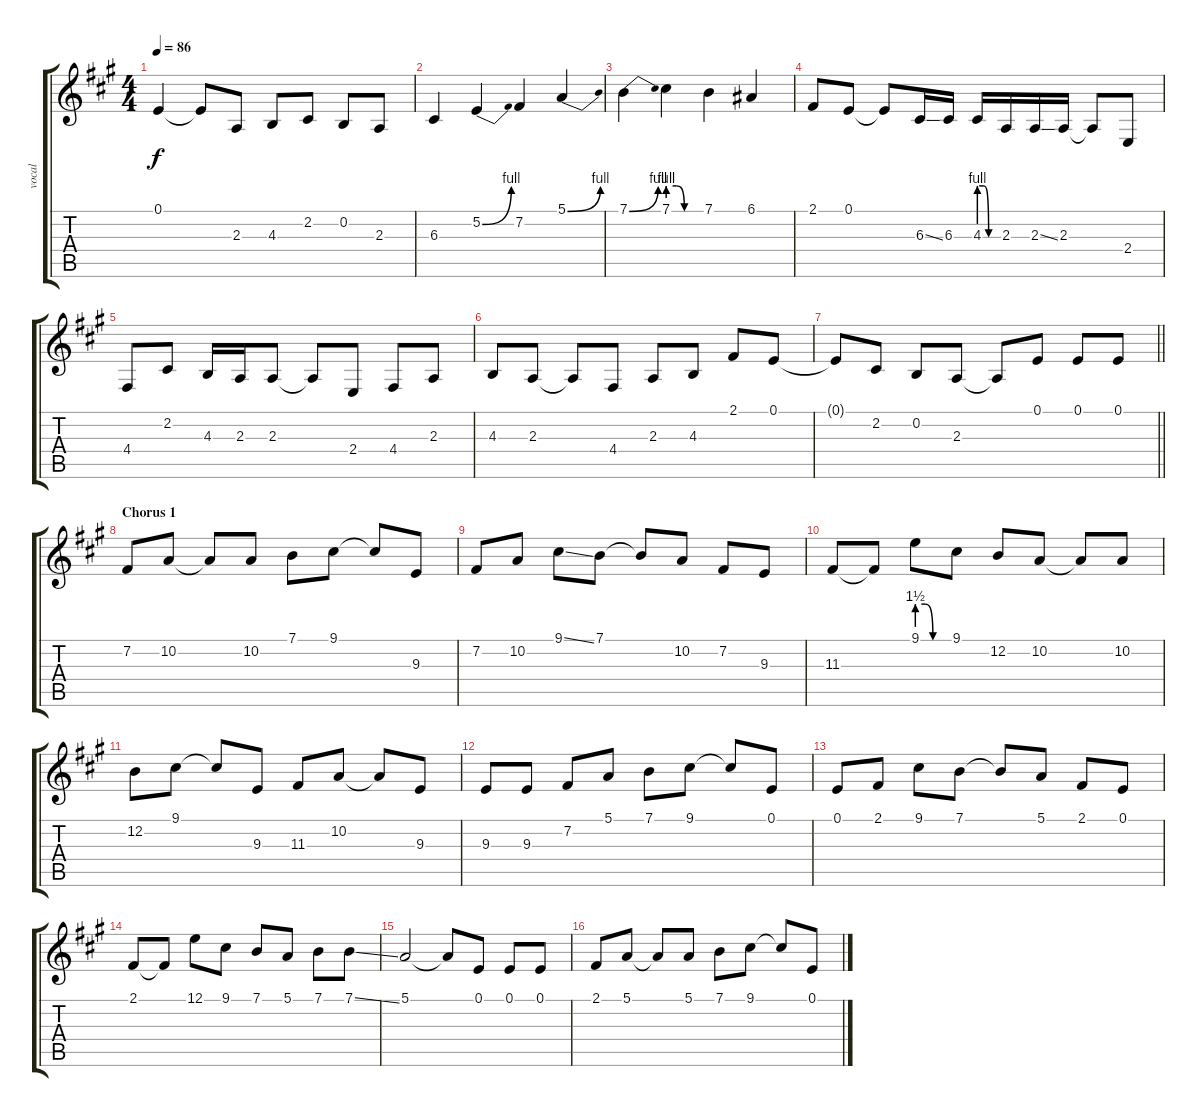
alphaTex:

\track ("vocal" "vocal") {instrument cello}
\staff {score tabs}
\tuning (E4 B3 G3 D3 A2 E2) {hide}
\ts (4 4)
\tempo 86
\clef g2
\ks a
0.1.4{dy f} 0.1{t}.8 2.3.8 4.3.8 2.2.8 0.2.8 2.3.8 |
6.3.4 5.2{be (bend 0 0 60 4)}.4 7.2.4 5.1{be (bend 0 0 60 4)}.4 |
7.1{be (bend 0 0 60 4)}.4 7.1{be (custom 0 4 15 4 30 0 60 0)}.4 7.1.4 6.1.4 |
2.1.8 0.1.8 0.1{t}.8 6.3{ss}.16 6.3.16 4.3{be (custom 0 4 15 4 30 0 60 0)}.16 2.3.16 2.3{ss}.16 2.3.16 2.3{t}.8 2.4.8 |
4.4.8 2.2.8 4.3.16 2.3.16 2.3.8 2.3{t}.8 2.4.8 4.4.8 2.3.8 |
4.3.8 2.3.8 2.3{t}.8 4.4.8 2.3.8 4.3.8 2.1.8 0.1.8 |
\barLineRight lightlight
0.1{t}.8 2.2.8 0.2.8 2.3.8 2.3{t}.8 0.1.8 0.1.8 0.1.8 |
\section ("" "Chorus 1")
7.2.8 10.2.8 10.2{t}.8 10.2.8 7.1.8 9.1.8 9.1{t}.8 9.3.8 |
7.2.8 10.2.8 9.1{ss}.8 7.1.8 7.1{t}.8 10.2.8 7.2.8 9.3.8 |
11.3.8 11.3{t}.8 9.1{be (custom 0 6 15 6 30 0 60 0)}.8 9.1.8 12.2.8 10.2.8 10.2{t}.8 10.2.8 |
12.2.8 9.1.8 9.1{t}.8 9.3.8 11.3.8 10.2.8 10.2{t}.8 9.3.8 |
9.3.8 9.3.8 7.2.8 5.1.8 7.1.8 9.1.8 9.1{t}.8 0.1.8 |
0.1.8 2.1.8 9.1.8 7.1.8 7.1{t}.8 5.1.8 2.1.8 0.1.8 |
2.1.8 2.1{t}.8 12.1.8 9.1.8 7.1.8 5.1.8 7.1.8 7.1{ss}.8 |
5.1.2 5.1{t}.8 0.1.8 0.1.8 0.1.8 |
2.1.8 5.1.8 5.1{t}.8 5.1.8 7.1.8 9.1.8 9.1{t}.8 0.1.8
